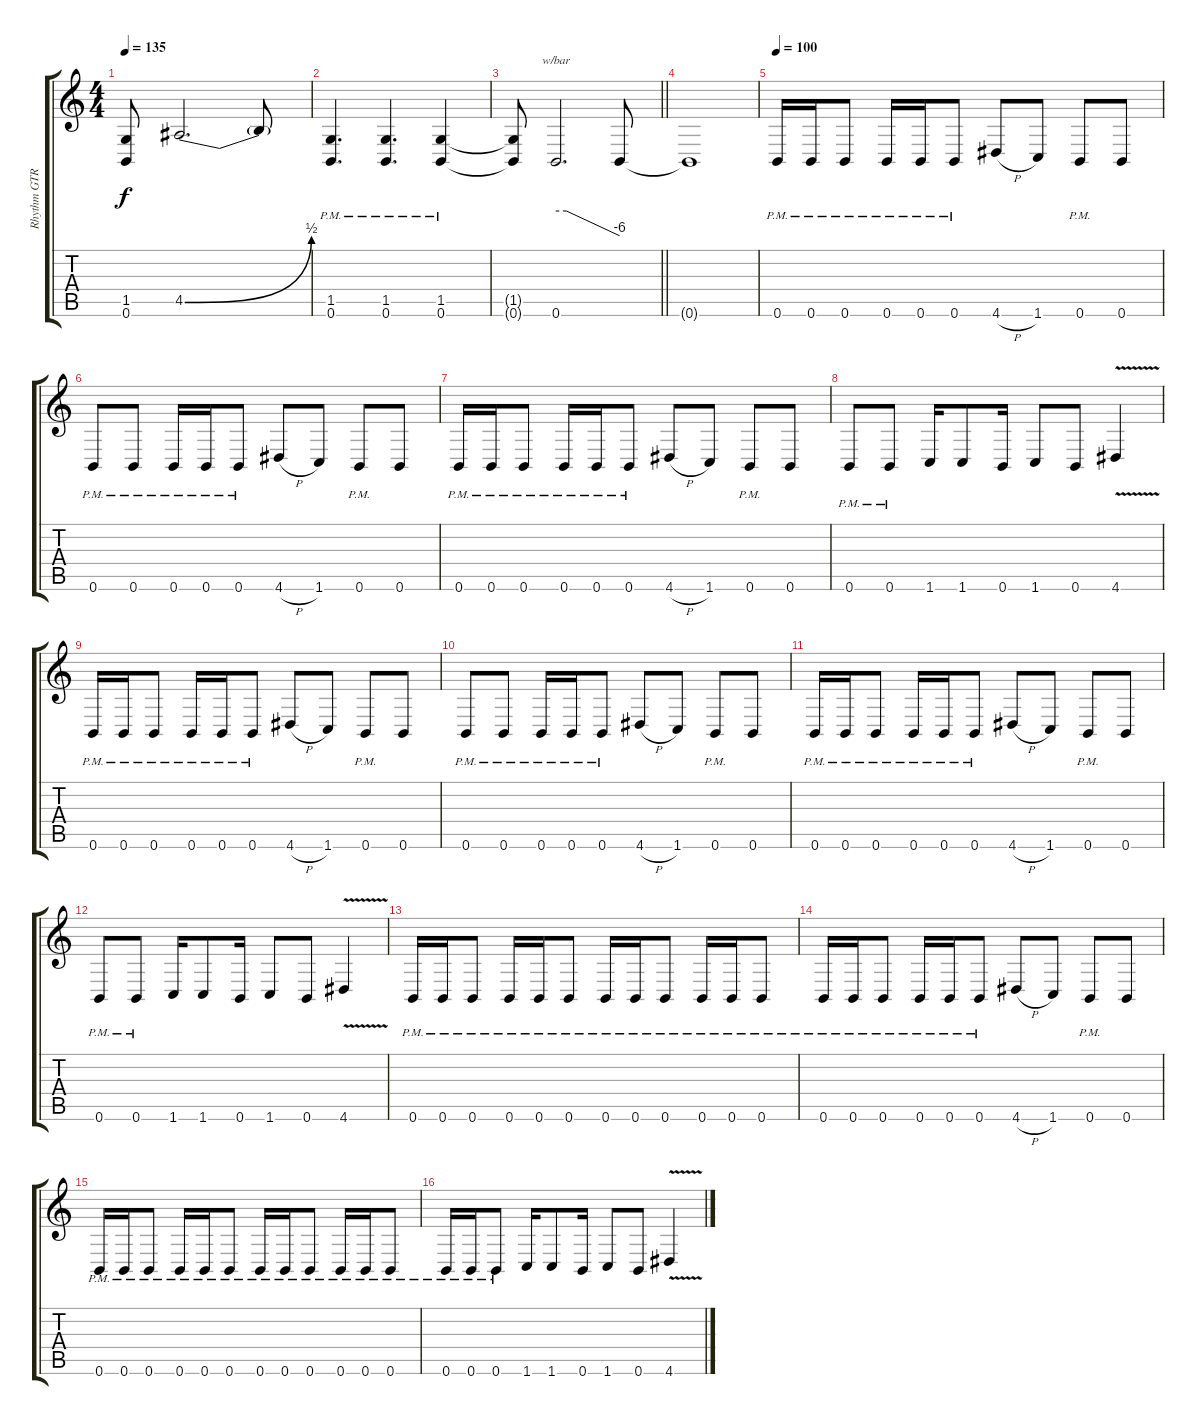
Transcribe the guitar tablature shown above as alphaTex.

\track ("Rhythm GTR L" "Rhythm GTR") {instrument distortionguitar}
\staff {score tabs}
\tuning (Db4 Ab3 E3 B2 Gb2 B1) {hide}
\ts (4 4)
\tempo 135
\clef g2
\ks c
(1.5{t} 0.6{t}).8{dy f} 4.5{be (bend 0 0 60 2)}.2{d} 4.5{t}.8 |
(1.5{pm} 0.6{pm}).4{d} (1.5{pm} 0.6{pm}).4{d} (1.5{pm} 0.6{pm}).4 |
\barLineRight lightlight
(1.5{t} 0.6{t}).8 0.6.2{d tbe (custom default 0 0 10 0 60 -24)} 0.6{t}.8 |
0.6{t}.1 |
\tempo 100
0.6{pm}.16 0.6{pm}.16 0.6{pm}.8 0.6{pm}.16 0.6{pm}.16 0.6{pm}.8 4.6{h}.8 1.6.8 0.6{pm}.8 0.6.8 |
0.6{pm}.8 0.6{pm}.8 0.6{pm}.16 0.6{pm}.16 0.6{pm}.8 4.6{h}.8 1.6.8 0.6{pm}.8 0.6.8 |
0.6{pm}.16 0.6{pm}.16 0.6{pm}.8 0.6{pm}.16 0.6{pm}.16 0.6{pm}.8 4.6{h}.8 1.6.8 0.6{pm}.8 0.6.8 |
0.6{pm}.8 0.6{pm}.8 1.6.16 1.6.8 0.6.16 1.6.8 0.6.8 4.6{v}.4 |
0.6{pm}.16 0.6{pm}.16 0.6{pm}.8 0.6{pm}.16 0.6{pm}.16 0.6{pm}.8 4.6{h}.8 1.6.8 0.6{pm}.8 0.6.8 |
0.6{pm}.8 0.6{pm}.8 0.6{pm}.16 0.6{pm}.16 0.6{pm}.8 4.6{h}.8 1.6.8 0.6{pm}.8 0.6.8 |
0.6{pm}.16 0.6{pm}.16 0.6{pm}.8 0.6{pm}.16 0.6{pm}.16 0.6{pm}.8 4.6{h}.8 1.6.8 0.6{pm}.8 0.6.8 |
0.6{pm}.8 0.6{pm}.8 1.6.16 1.6.8 0.6.16 1.6.8 0.6.8 4.6{v}.4 |
0.6{pm}.16 0.6{pm}.16 0.6{pm}.8 0.6{pm}.16 0.6{pm}.16 0.6{pm}.8 0.6{pm}.16 0.6{pm}.16 0.6{pm}.8 0.6{pm}.16 0.6{pm}.16 0.6{pm}.8 |
0.6{pm}.16 0.6{pm}.16 0.6{pm}.8 0.6{pm}.16 0.6{pm}.16 0.6{pm}.8 4.6{h}.8 1.6.8 0.6{pm}.8 0.6.8 |
0.6{pm}.16 0.6{pm}.16 0.6{pm}.8 0.6{pm}.16 0.6{pm}.16 0.6{pm}.8 0.6{pm}.16 0.6{pm}.16 0.6{pm}.8 0.6{pm}.16 0.6{pm}.16 0.6{pm}.8 |
0.6{pm}.16 0.6{pm}.16 0.6{pm}.8 1.6.16 1.6.8 0.6.16 1.6.8 0.6.8 4.6{v}.4
